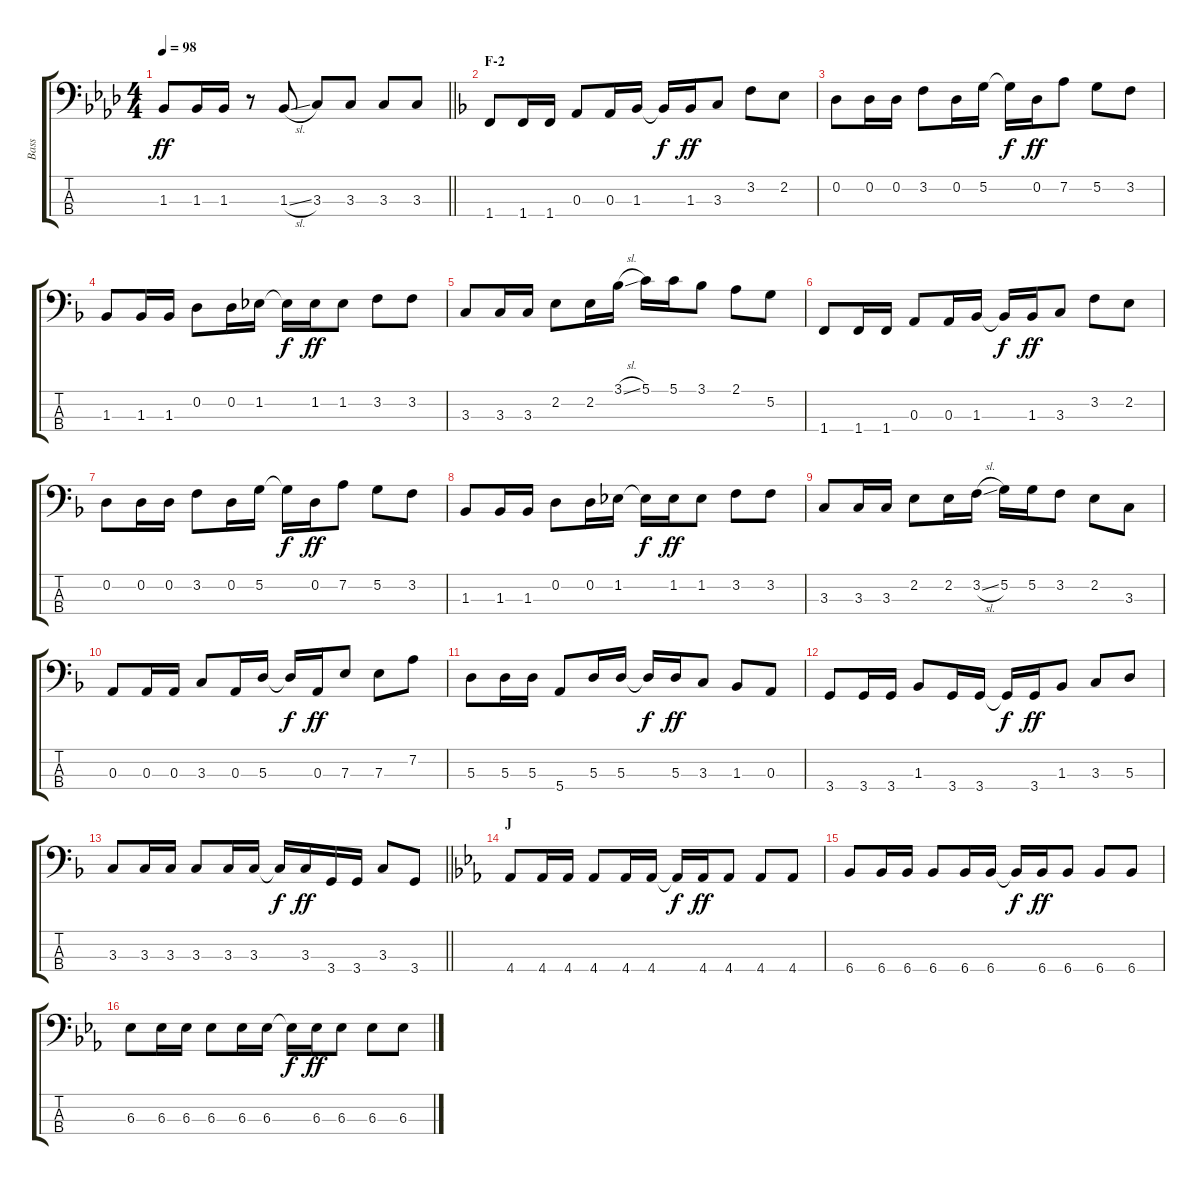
\track ("Bass" "Bass") {instrument electricbasspick}
\staff {score tabs}
\tuning (G2 D2 A1 E1) {hide}
\ts (4 4)
\tempo 98
\clef f4
\barLineRight lightlight
\ks ab
1.3.8{dy ff} 1.3.16 1.3.16 r.8 1.3{sl}.8 3.3.8 3.3.8 3.3.8 3.3.8 |
\section ("" "F-2")
\ks f
1.4.8 1.4.16 1.4.16 0.3.8 0.3.16 1.3.16 1.3{t}.16{dy f} 1.3.16{dy ff} 3.3.8 3.2.8 2.2.8 |
0.2.8 0.2.16 0.2.16 3.2.8 0.2.16 5.2.16 5.2{t}.16{dy f} 0.2.16{dy ff} 7.2.8 5.2.8 3.2.8 |
1.3.8 1.3.16 1.3.16 0.2.8 0.2.16 1.2.16 1.2{t}.16{dy f} 1.2.16{dy ff} 1.2.8 3.2.8 3.2.8 |
3.3.8 3.3.16 3.3.16 2.2.8 2.2.16 3.1{sl}.16 5.1.16 5.1.16 3.1.8 2.1.8 5.2.8 |
1.4.8 1.4.16 1.4.16 0.3.8 0.3.16 1.3.16 1.3{t}.16{dy f} 1.3.16{dy ff} 3.3.8 3.2.8 2.2.8 |
0.2.8 0.2.16 0.2.16 3.2.8 0.2.16 5.2.16 5.2{t}.16{dy f} 0.2.16{dy ff} 7.2.8 5.2.8 3.2.8 |
1.3.8 1.3.16 1.3.16 0.2.8 0.2.16 1.2.16 1.2{t}.16{dy f} 1.2.16{dy ff} 1.2.8 3.2.8 3.2.8 |
3.3.8 3.3.16 3.3.16 2.2.8 2.2.16 3.2{sl}.16 5.2.16 5.2.16 3.2.8 2.2.8 3.3.8 |
0.3.8 0.3.16 0.3.16 3.3.8 0.3.16 5.3.16 5.3{t}.16{dy f} 0.3.16{dy ff} 7.3.8 7.3.8 7.2.8 |
5.3.8 5.3.16 5.3.16 5.4.8 5.3.16 5.3.16 5.3{t}.16{dy f} 5.3.16{dy ff} 3.3.8 1.3.8 0.3.8 |
3.4.8 3.4.16 3.4.16 1.3.8 3.4.16 3.4.16 3.4{t}.16{dy f} 3.4.16{dy ff} 1.3.8 3.3.8 5.3.8 |
\barLineRight lightlight
3.3.8 3.3.16 3.3.16 3.3.8 3.3.16 3.3.16 3.3{t}.16{dy f} 3.3.16{dy ff} 3.4.16 3.4.16 3.3.8 3.4.8 |
\section ("" "J")
\ks eb
4.4.8 4.4.16 4.4.16 4.4.8 4.4.16 4.4.16 4.4{t}.16{dy f} 4.4.16{dy ff} 4.4.8 4.4.8 4.4.8 |
6.4.8 6.4.16 6.4.16 6.4.8 6.4.16 6.4.16 6.4{t}.16{dy f} 6.4.16{dy ff} 6.4.8 6.4.8 6.4.8 |
6.3.8 6.3.16 6.3.16 6.3.8 6.3.16 6.3.16 6.3{t}.16{dy f} 6.3.16{dy ff} 6.3.8 6.3.8 6.3.8
